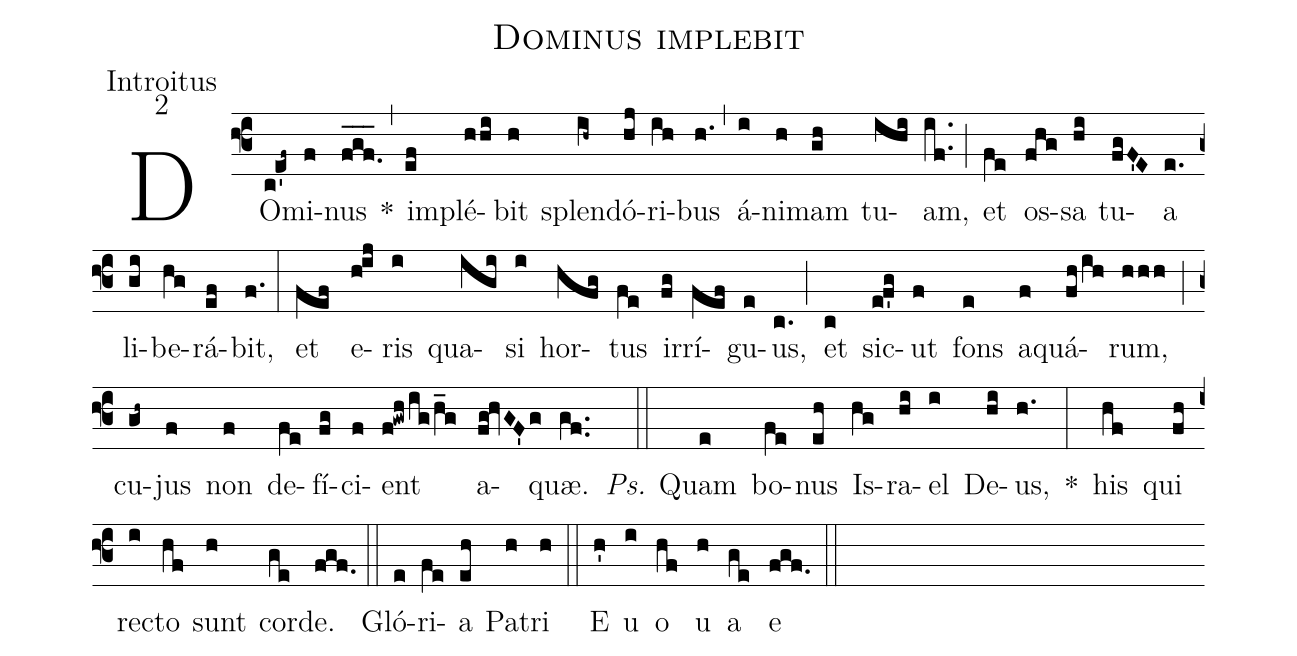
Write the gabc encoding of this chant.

name: Dominus implebit;
office-part: Introitus;
mode: 2;
%%
(f3) DO(c!e'f~)mi(f)nus(fgf.___) *(,) im(ef)plé(hhi)bit(h) splen(ih~)dó(hj)ri(ih)bus(h.) (,) á(i)ni(h)mam(gh) tu(ihi)am,(if..) (;) et(fe) os(fhg)sa(hi) tu(fgF'E)a(e.) li(gi)be(hg)rá(ef)bit,(f.) (:)
et(fef) e(h!ij)ris(i) qua(igi)si(i) hor(hfg)tus(fe) ir(fg)rí(fef)gu(e)us,(c.) (;) et(c) sic(e!f'g)ut(f) fons(e) a(f)quá(fh/ih)rum,(hhh) (;) cu(gh~)jus(f) non(f) de(fe)fí(fg)ci(f)ent(f!gwh/ig/h_g) a(fg!hvGF'g)quæ.(gf..) (::)
<i>Ps.</i> Quam(e) bo(fe)nus(eh) Is(hg)ra(hi)el(i) De(hi)us,(h.) *(:)
his(hf) qui(fh) rec(i)to(hf) sunt(h) cor(ge)de.(fgf.) (::)
Gló(e)ri(fe)a(eh) Pa(h)tri(h) (::)
E(h') u(i) o(hf) u(h) a(ge) e(fgf.) (::)
